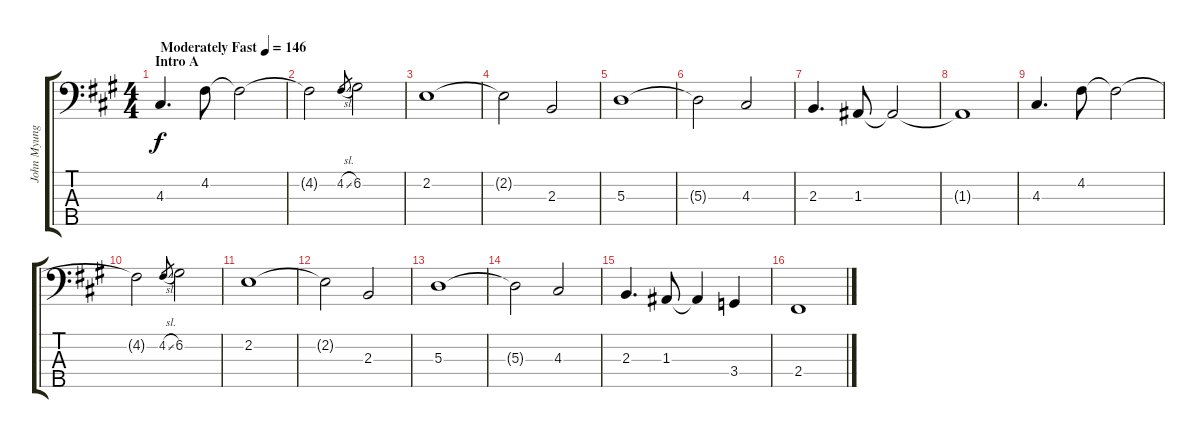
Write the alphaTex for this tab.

\track ("John Myung Bass" "John Myung") {instrument electricbassfinger}
\staff {score tabs}
\tuning (G2 D2 A1 E1 B0) {hide}
\ts (4 4)
\section ("" "Intro A")
\tempo (146 "Moderately Fast")
\clef f4
\ks f#minor
4.3.4{d dy f instrument electricbassfinger} 4.2.8 4.2{t}.2 |
4.2{t}.2 4.2{sl}.8{gr} 6.2.2 |
2.2.1 |
2.2{t}.2 2.3.2 |
5.3.1 |
5.3{t}.2 4.3.2 |
2.3.4{d} 1.3.8 1.3{t}.2 |
1.3{t}.1 |
4.3.4{d} 4.2.8 4.2{t}.2 |
4.2{t}.2 4.2{sl}.8{gr} 6.2.2 |
2.2.1 |
2.2{t}.2 2.3.2 |
5.3.1 |
5.3{t}.2 4.3.2 |
2.3.4{d} 1.3.8 1.3{t}.4 3.4.4 |
2.4.1
